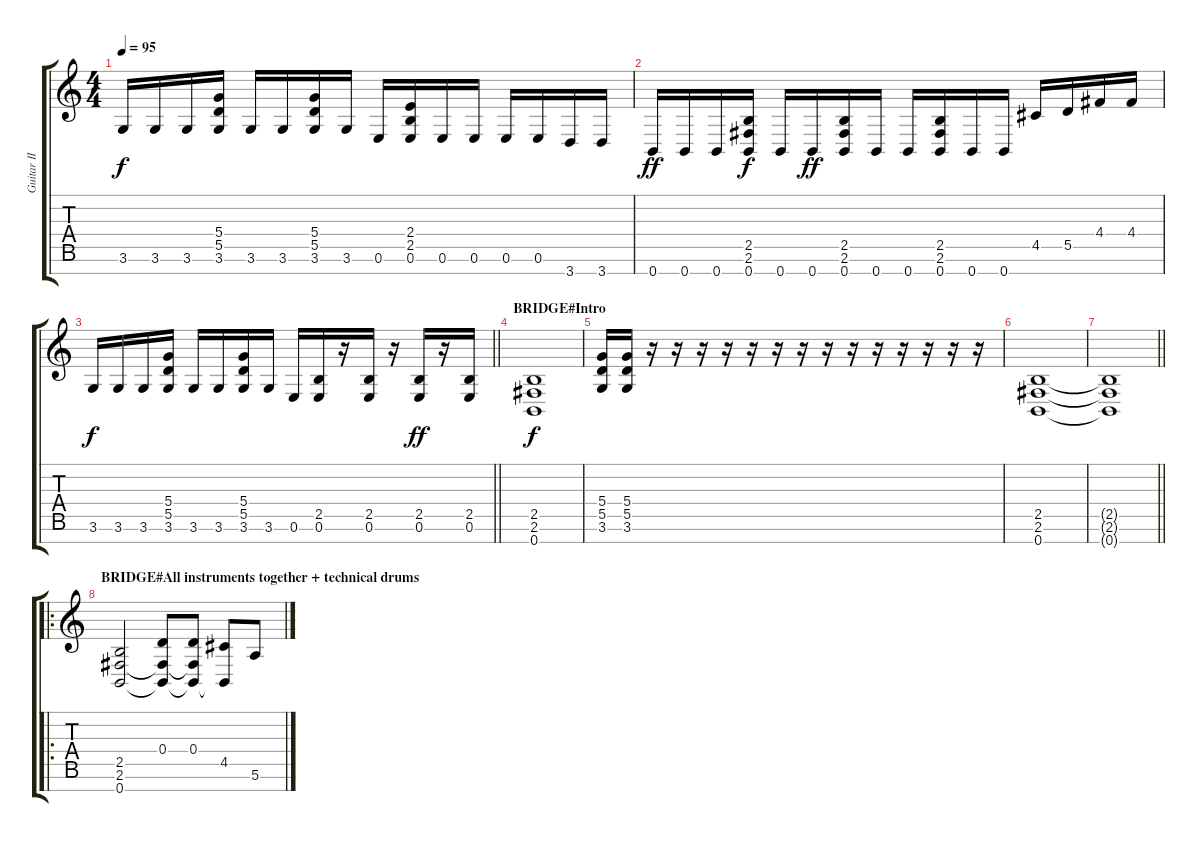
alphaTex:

\track ("Guitar II" "Guitar II") {instrument distortionguitar}
\staff {score tabs}
\tuning (E4 B3 G3 D3 A2 E2 B1) {hide}
\ts (4 4)
\tempo 95
\clef g2
\ks c
3.6.16{dy f} 3.6.16 3.6.16 (5.4 5.5 3.6).16 3.6.16 3.6.16 (5.4 5.5 3.6).16 3.6.16 0.6.16 (2.4 2.5 0.6).16 0.6.16 0.6.16 0.6.16 0.6.16 3.7.16 3.7.16 |
0.7.16{dy ff} 0.7.16 0.7.16 (2.5 2.6 0.7).16{dy f} 0.7.16 0.7.16{dy ff} (2.5 2.6 0.7).16 0.7.16 0.7.16 (2.5 2.6 0.7).16 0.7.16 0.7.16 4.5.16 5.5.16 4.4.16 4.4.16 |
\barLineRight lightlight
3.6.16{dy f} 3.6.16 3.6.16 (5.4 5.5 3.6).16 3.6.16 3.6.16 (5.4 5.5 3.6).16 3.6.16 0.6.16 (2.5 0.6).16 r.16 (2.5 0.6).16 r.16 (2.5 0.6).16{dy ff} r.16 (2.5 0.6).16 |
\section ("" "BRIDGE#Intro")
(2.5 2.6 0.7).1{dy f} |
(5.4 5.5 3.6).16 (5.4 5.5 3.6).16 r.16 r.16 r.16 r.16 r.16 r.16 r.16 r.16 r.16 r.16 r.16 r.16 r.16 r.16 |
(2.5 2.6 0.7).1 |
\barLineRight lightlight
(2.5{t} 2.6{t} 0.7{t}).1 |
\ro
\section ("" "BRIDGE#All instruments together + technical drums")
(2.5 2.6 0.7).2 (0.4 2.6{t} 0.7{t}).8 (0.4 2.6{t} 0.7{t}).8 (4.5 0.7{t}).8 5.6.8
